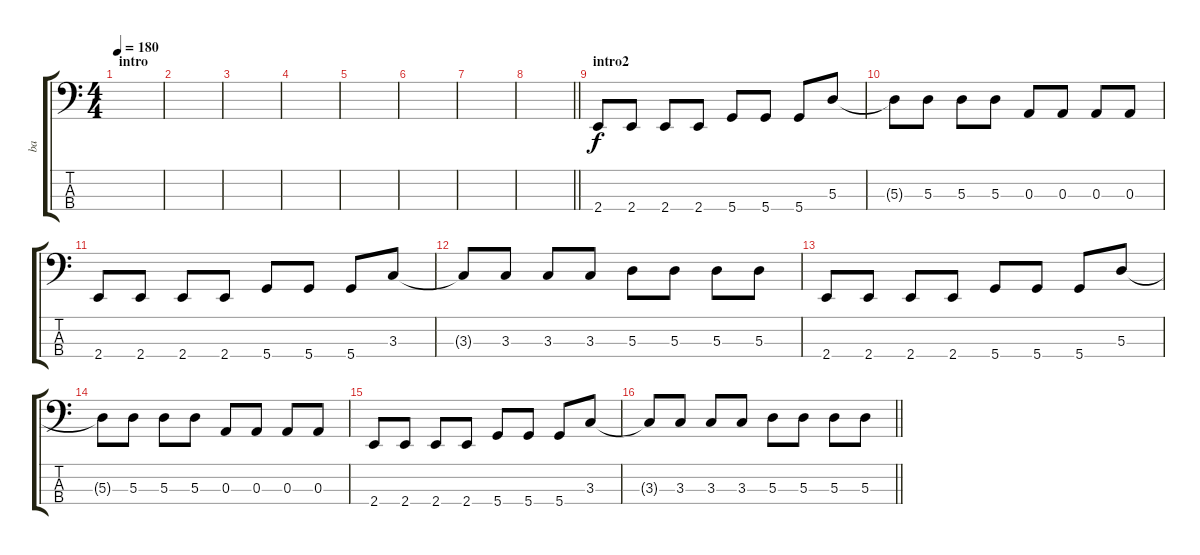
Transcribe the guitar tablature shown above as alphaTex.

\track ("ba" "ba") {instrument electricbassfinger}
\staff {score tabs}
\tuning (G2 D2 A1 D1) {hide}
\ts (4 4)
\section ("" "intro")
\tempo 180
\clef f4
\ks c
|
|
|
|
|
|
|
\barLineRight lightlight
|
\section ("" "intro2")
2.4.8 2.4.8 2.4.8 2.4.8 5.4.8 5.4.8 5.4.8 5.3.8 |
5.3{t}.8 5.3.8 5.3.8 5.3.8 0.3.8 0.3.8 0.3.8 0.3.8 |
2.4.8 2.4.8 2.4.8 2.4.8 5.4.8 5.4.8 5.4.8 3.3.8 |
3.3{t}.8 3.3.8 3.3.8 3.3.8 5.3.8 5.3.8 5.3.8 5.3.8 |
2.4.8 2.4.8 2.4.8 2.4.8 5.4.8 5.4.8 5.4.8 5.3.8 |
5.3{t}.8 5.3.8 5.3.8 5.3.8 0.3.8 0.3.8 0.3.8 0.3.8 |
2.4.8 2.4.8 2.4.8 2.4.8 5.4.8 5.4.8 5.4.8 3.3.8 |
\barLineRight lightlight
3.3{t}.8 3.3.8 3.3.8 3.3.8 5.3.8 5.3.8 5.3.8 5.3.8
